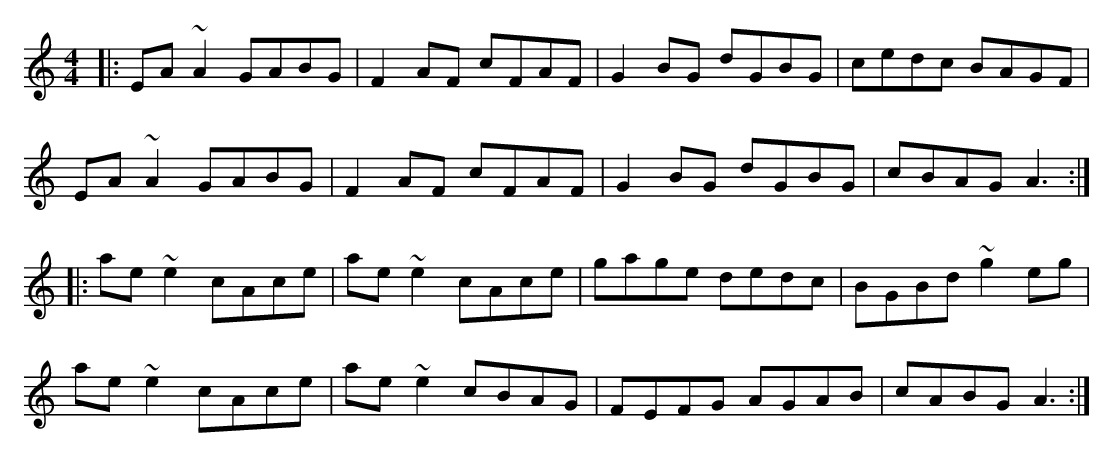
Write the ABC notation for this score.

X:1
M:4/4
K:Amin
|:EA~A2 GABG|F2AF cFAF|G2BG dGBG|cedc BAGF|
EA~A2 GABG|F2AF cFAF|G2BG dGBG|cBAG A3:|
|:ae~e2 cAce|ae~e2 cAce|gage dedc|BGBd ~g2eg|
ae~e2 cAce|ae~e2 cBAG|FEFG AGAB|cABG A3:|
